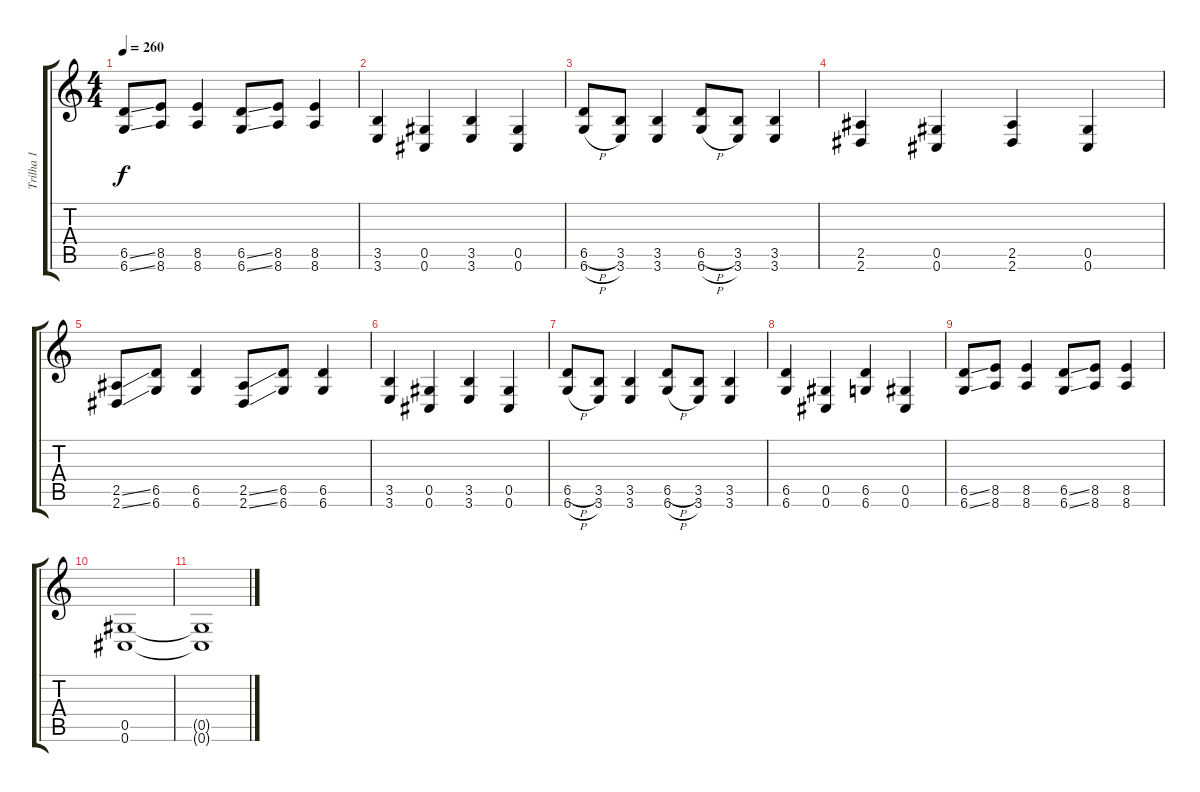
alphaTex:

\track ("Trilha 1" "Trilha 1") {instrument distortionguitar}
\staff {score tabs}
\tuning (Eb4 Bb3 Gb3 Db3 Ab2 Db2) {hide}
\ts (4 4)
\tempo 260
\clef g2
\ks c
(6.5{ss} 6.6{ss}).8{dy f} (8.5 8.6).8 (8.5 8.6).4 (6.5{ss} 6.6{ss}).8 (8.5 8.6).8 (8.5 8.6).4 |
(3.5 3.6).4 (0.5 0.6).4 (3.5 3.6).4 (0.5 0.6).4 |
(6.5{h} 6.6{h}).8 (3.5 3.6).8 (3.5 3.6).4 (6.5{h} 6.6{h}).8 (3.5 3.6).8 (3.5 3.6).4 |
(2.5 2.6).4 (0.5 0.6).4 (2.5 2.6).4 (0.5 0.6).4 |
(2.5{ss} 2.6{ss}).8 (6.5 6.6).8 (6.5 6.6).4 (2.5{ss} 2.6{ss}).8 (6.5 6.6).8 (6.5 6.6).4 |
(3.5 3.6).4 (0.5 0.6).4 (3.5 3.6).4 (0.5 0.6).4 |
(6.5{h} 6.6{h}).8 (3.5 3.6).8 (3.5 3.6).4 (6.5{h} 6.6{h}).8 (3.5 3.6).8 (3.5 3.6).4 |
(6.5 6.6).4 (0.5 0.6).4 (6.5 6.6).4 (0.5 0.6).4 |
(6.5{ss} 6.6{ss}).8 (8.5 8.6).8 (8.5 8.6).4 (6.5{ss} 6.6{ss}).8 (8.5 8.6).8 (8.5 8.6).4 |
(0.5 0.6).1 |
(0.5{t} 0.6{t}).1
